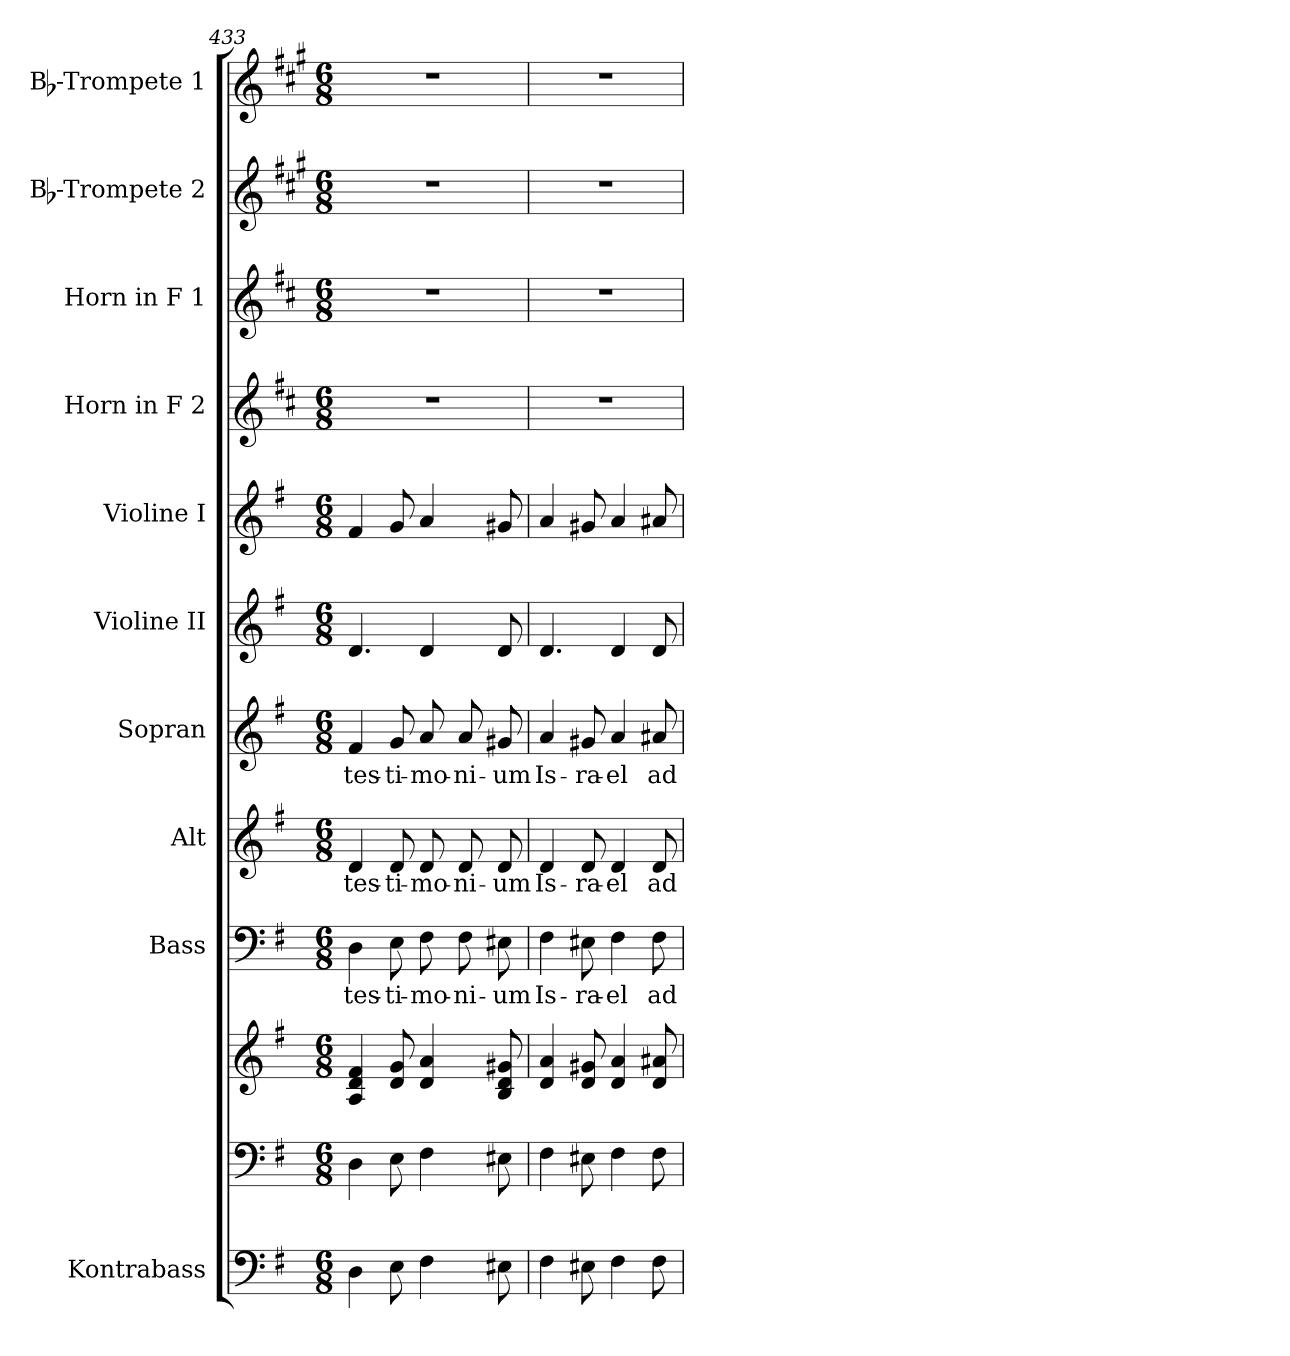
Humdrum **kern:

**kern	**kern	**kern	**kern	**text	**kern	**text	**kern	**text	**kern	**kern	**kern	**kern	**kern	**kern
*part11	*part10	*part10	*part9	*part9	*part8	*part8	*part7	*part7	*part6	*part5	*part4	*part3	*part2	*part1
*staff12	*staff11	*staff10	*staff9	*staff9	*staff8	*staff8	*staff7	*staff7	*staff6	*staff5	*staff4	*staff3	*staff2	*staff1
*I"Kontrabass	*	*	*I"Bass	*	*I"Alt	*	*I"Sopran	*	*I"Violine II	*I"Violine I	*I"Horn in F 2	*I"Horn in F 1	*I"Bb-Trompete 2	*I"Bb-Trompete 1
*I'Kb.	*	*	*I'B.	*	*I'A.	*	*I'S.	*	*I'Vl. II	*I'Vl. I	*	*	*I'Bb Trp. 2	*I'Bb Trp. 1
*clefF4	*clefF4	*clefG2	*clefF4	*	*clefG2	*	*clefG2	*	*clefG2	*clefG2	*clefG2	*clefG2	*clefG2	*clefG2
*ITrd7c12	*	*	*	*	*	*	*	*	*	*	*ITrd4c7	*ITrd4c7	*ITrd1c2	*ITrd1c2
*k[f#]	*k[f#]	*k[f#]	*k[f#]	*	*k[f#]	*	*k[f#]	*	*k[f#]	*k[f#]	*k[f#]	*k[f#]	*k[f#]	*k[f#]
*G:	*G:	*G:	*G:	*	*G:	*	*G:	*	*G:	*G:	*G:	*G:	*G:	*G:
*M6/8	*M6/8	*M6/8	*M6/8	*	*M6/8	*	*M6/8	*	*M6/8	*M6/8	*M6/8	*M6/8	*M6/8	*M6/8
=433	=433	=433	=433	=433	=433	=433	=433	=433	=433	=433	=433	=433	=433	=433
!	!	!	!	!LO:LY:b	!	!LO:LY:b	!	!LO:LY:b	!	!	!	!	!	!
4DD\	4D\	4A/ 4d/ 4f#/	4D\	tes-	4d/	tes-	4f#/	tes-	4.d/	4f#/	2.r	2.r	2.r	2.r
!	!	!	!	!LO:LY:b	!	!LO:LY:b	!	!LO:LY:b	!	!	!	!	!	!
8EE\	8E\	8d/ 8g/	8E\	-ti-	8d/	-ti-	8g/	-ti-	.	8g/	.	.	.	.
!	!	!	!	!LO:LY:b	!	!LO:LY:b	!	!LO:LY:b	!	!	!	!	!	!
4FF#\	4F#\	4d/ 4a/	8F#\	-mo-	8d/	-mo-	8a/	-mo-	4d/	4a/	.	.	.	.
!	!	!	!	!LO:LY:b	!	!LO:LY:b	!	!LO:LY:b	!	!	!	!	!	!
.	.	.	8F#\	-ni-	8d/	-ni-	8a/	-ni-	.	.	.	.	.	.
!	!	!	!	!LO:LY:b	!	!LO:LY:b	!	!LO:LY:b	!	!	!	!	!	!
8EE#X\	8E#X\	8B/ 8d/ 8g#X/	8E#X\	-um	8d/	-um	8g#X/	-um	8d/	8g#X/	.	.	.	.
!!LO:PB:g=z
=434	=434	=434	=434	=434	=434	=434	=434	=434	=434	=434	=434	=434	=434	=434
!	!	!	!	!LO:LY:b	!	!LO:LY:b	!	!LO:LY:b	!	!	!	!	!	!
4FF#\	4F#\	4d/ 4a/	4F#\	Is-	4d/	Is-	4a/	Is-	4.d/	4a/	2.r	2.r	2.r	2.r
!	!	!	!	!LO:LY:b	!	!LO:LY:b	!	!LO:LY:b	!	!	!	!	!	!
8EE#X\	8E#X\	8d/ 8g#X/	8E#X\	-ra-	8d/	-ra-	8g#X/	-ra-	.	8g#X/	.	.	.	.
!	!	!	!	!LO:LY:b	!	!LO:LY:b	!	!LO:LY:b	!	!	!	!	!	!
4FF#\	4F#\	4d/ 4a/	4F#\	-el	4d/	-el	4a/	-el	4d/	4a/	.	.	.	.
!	!	!	!	!LO:LY:b	!	!LO:LY:b	!	!LO:LY:b	!	!	!	!	!	!
8FF#\	8F#\	8d/ 8a#X/	8F#\	ad	8d/	ad	8a#X/	ad	8d/	8a#X/	.	.	.	.
=	=	=	=	=	=	=	=	=	=	=	=	=	=	=
*-	*-	*-	*-	*-	*-	*-	*-	*-	*-	*-	*-	*-	*-	*-
